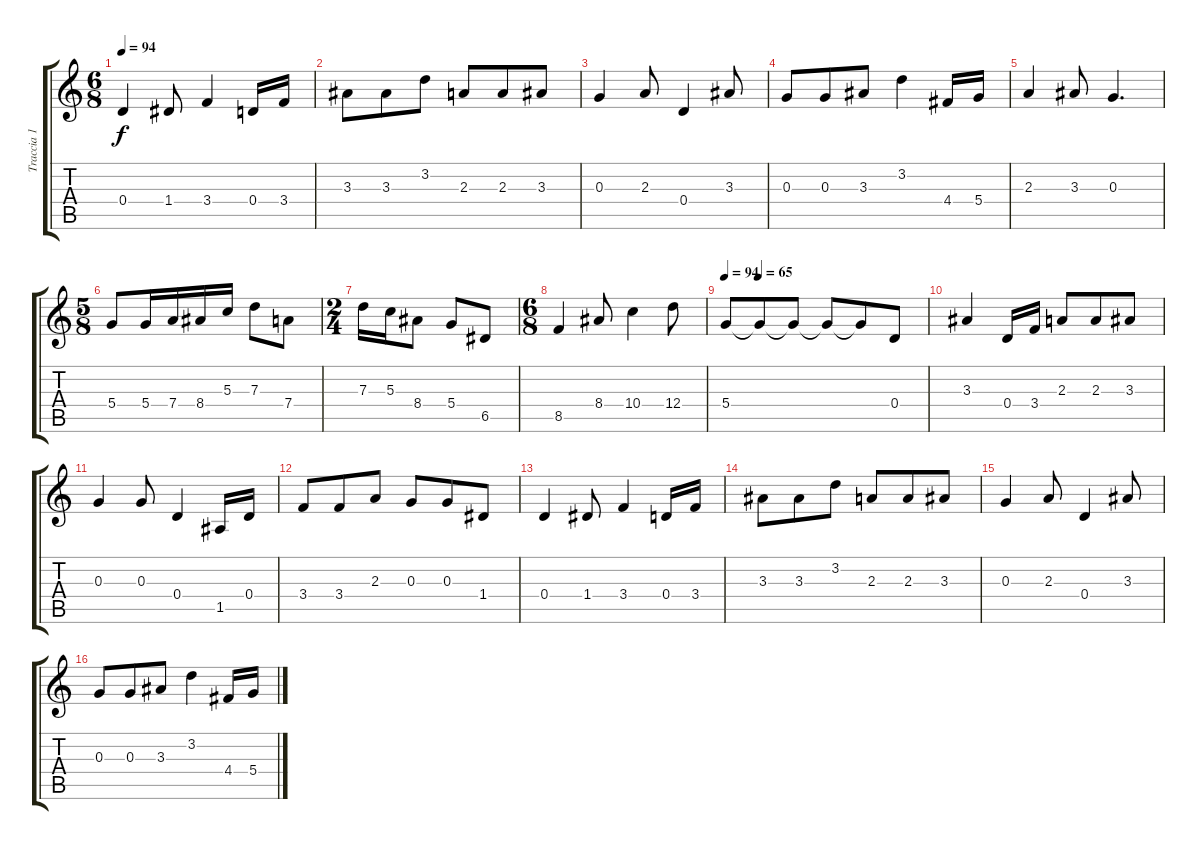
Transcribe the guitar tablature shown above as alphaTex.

\track ("Traccia 1" "Traccia 1") {instrument distortionguitar}
\staff {score tabs}
\tuning (E4 B3 G3 D3 A2 E2) {hide}
\ts (6 8)
\tempo 94
\clef g2
\ks c
0.4.4{dy f} 1.4.8 3.4.4 0.4.16 3.4.16 |
3.3.8 3.3.8 3.2.8 2.3.8 2.3.8 3.3.8 |
0.3.4 2.3.8 0.4.4 3.3.8 |
0.3.8 0.3.8 3.3.8 3.2.4 4.4.16 5.4.16 |
2.3.4 3.3.8 0.3.4{d} |
\ts (5 8)
5.4.8 5.4.16 7.4.16 8.4.16 5.3.16 7.3.8 7.4.8 |
\ts (2 4)
7.3.16 5.3.16 8.4.8 5.4.8 6.5.8 |
\ts (6 8)
8.5.4 8.4.8 10.4.4 12.4.8 |
\tempo (65 0.16666666666666666)
\tempo 94
5.4.8 5.4{t}.8 5.4{t}.8 5.4{t}.8 5.4{t}.8 0.4.8 |
3.3.4 0.4.16 3.4.16 2.3.8 2.3.8 3.3.8 |
0.3.4 0.3.8 0.4.4 1.5.16 0.4.16 |
3.4.8 3.4.8 2.3.8 0.3.8 0.3.8 1.4.8 |
0.4.4 1.4.8 3.4.4 0.4.16 3.4.16 |
3.3.8 3.3.8 3.2.8 2.3.8 2.3.8 3.3.8 |
0.3.4 2.3.8 0.4.4 3.3.8 |
0.3.8 0.3.8 3.3.8 3.2.4 4.4.16 5.4.16
